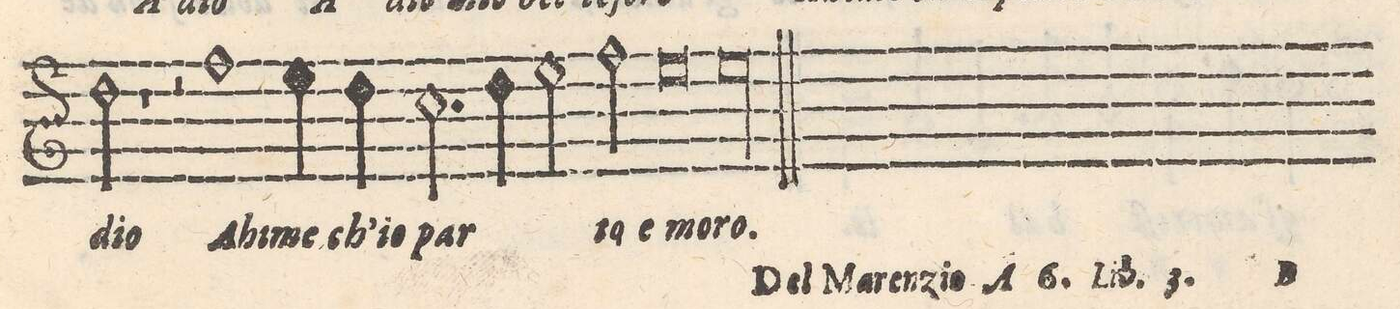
**kern	**text
*I"CANTO	*
*clefG2	*
*k[]	*
*met(c)	*
*M2/1	*
2dd\	dio
=39-	=39-
1r	.
2r	.
1ff\	Ahi-
=40-	=40-
4ee\	-me
4dd\	ch`io
2.ccny\	par-
4dd\	.
=41-	=41-
2ee\	.
2ff\	-to
0ee	e mo-
=42-	=42-
0.ee	-ro.
=43-	=43-
=-	=-
*-	*-
